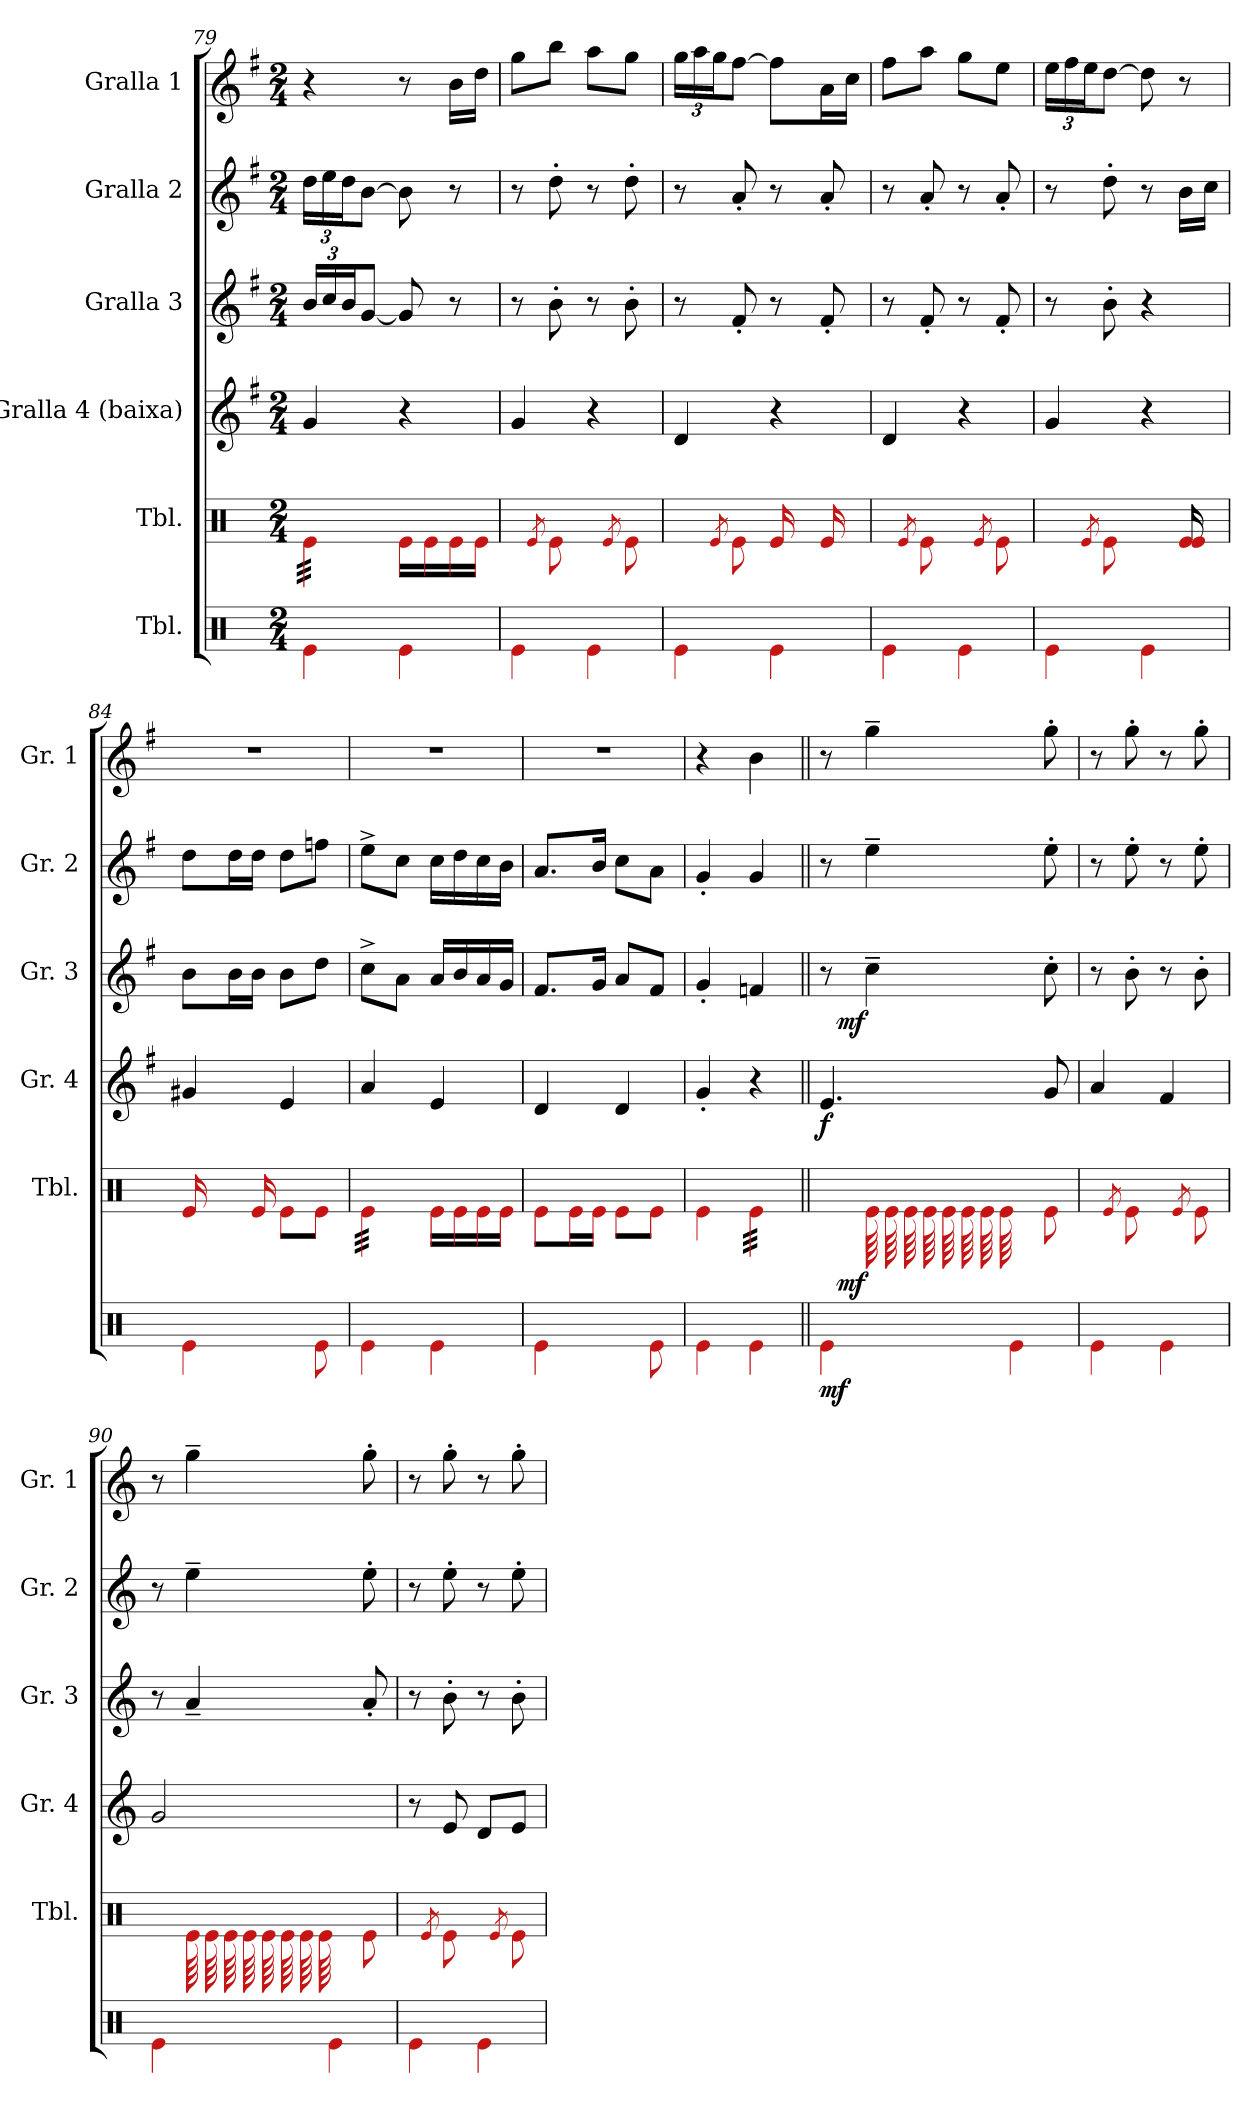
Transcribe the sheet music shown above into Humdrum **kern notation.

**kern	**dynam	**kern	**kern	**dynam	**kern	**dynam	**kern	**dynam	**kern
*part6	*part6	*part5	*part4	*part4	*part3	*part3	*part2	*part2	*part1
*staff6	*staff6	*staff5	*staff4	*staff4	*staff3	*staff3	*staff2	*staff2	*staff1
*I"Tbl.	*	*I"Tbl.	*I"Gralla 4 (baixa)	*	*I"Gralla 3	*	*I"Gralla 2	*	*I"Gralla 1
*	*	*I'Tbl.	*I'Gr. 4	*	*I'Gr. 3	*	*I'Gr. 2	*	*I'Gr. 1
*clefX	*	*clefX	*clefG2	*	*clefG2	*	*clefG2	*	*clefG2
*k[]	*	*k[]	*k[f#]	*	*k[f#]	*	*k[f#]	*	*k[f#]
*	*	*	*G:	*	*G:	*	*G:	*	*G:
*M2/4	*	*M2/4	*M2/4	*	*M2/4	*	*M2/4	*	*M2/4
*	*	*	*	*	*Xbrackettup	*	*Xbrackettup	*	*
=79	=79	=79	=79	=79	=79	=79	=79	=79	=79
*	*	*tremolo	*	*	*	*	*	*	*
4e\	.	32e\LLL	4g/	.	24b/LL	.	24dd\LL	.	4r
.	.	32e\	.	.	.	.	.	.	.
.	.	.	.	.	24cc/	.	24ee\	.	.
.	.	32e\	.	.	.	.	.	.	.
.	.	.	.	.	24b/J	.	24dd\J	.	.
.	.	32e\	.	.	.	.	.	.	.
.	.	32e\	.	.	[8g/J	.	[8b\J	.	.
.	.	32e\	.	.	.	.	.	.	.
.	.	32e\	.	.	.	.	.	.	.
.	.	32e\JJJ	.	.	.	.	.	.	.
*	*	*Xtremolo	*	*	*	*	*	*	*
4e\	.	16e\LL	4r	.	8g/]	.	8b\]	.	8r
.	.	16e\	.	.	.	.	.	.	.
.	.	16e\	.	.	8r	.	8r	.	16b\LL
.	.	16e\JJ	.	.	.	.	.	.	16dd\JJ
=80	=80	=80	=80	=80	=80	=80	=80	=80	=80
4e\	.	8ryy	4g/	.	8r	.	8r	.	8gg\L
.	.	8qe/	.	.	.	.	.	.	.
.	.	8e\	.	.	8b'\	.	8dd'\	.	8bb\J
4e\	.	8ryy	4r	.	8r	.	8r	.	8aa\L
.	.	8qe/	.	.	.	.	.	.	.
.	.	8e\	.	.	8b'\	.	8dd'\	.	8gg\J
!!LO:PB:g=z
=81	=81	=81	=81	=81	=81	=81	=81	=81	=81
*	*	*	*	*	*	*	*	*	*Xbrackettup
4e\	.	8ryy	4d/	.	8r	.	8r	.	24gg\LL
.	.	.	.	.	.	.	.	.	24aa\
.	.	.	.	.	.	.	.	.	24gg\J
.	.	8qe/	.	.	.	.	.	.	.
.	.	8e\	.	.	8f#'/	.	8a'/	.	[8ff#\J
4e\	.	16e/	4r	.	8r	.	8r	.	8ff#\L]
.	.	16ryy	.	.	.	.	.	.	.
.	.	16e/	.	.	8f#'/	.	8a'/	.	16a\L
.	.	16ryy	.	.	.	.	.	.	16cc\JJ
=82	=82	=82	=82	=82	=82	=82	=82	=82	=82
4e\	.	8ryy	4d/	.	8r	.	8r	.	8ff#\L
.	.	8qe/	.	.	.	.	.	.	.
.	.	8e\	.	.	8f#'/	.	8a'/	.	8aa\J
4e\	.	8ryy	4r	.	8r	.	8r	.	8gg\L
.	.	8qe/	.	.	.	.	.	.	.
.	.	8e\	.	.	8f#'/	.	8a'/	.	8ee\J
=83	=83	=83	=83	=83	=83	=83	=83	=83	=83
4e\	.	8ryy	4g/	.	8r	.	8r	.	24ee\LL
.	.	.	.	.	.	.	.	.	24ff#\
.	.	.	.	.	.	.	.	.	24ee\J
.	.	8qe/	.	.	.	.	.	.	.
.	.	8e\	.	.	8b'\	.	8dd'\	.	[8dd\J
4e\	.	8ryy	4r	.	4r	.	8r	.	8dd\]
.	.	16e/ 16e/	.	.	.	.	16b\LL	.	8r
.	.	16ryy	.	.	.	.	16cc\JJ	.	.
=84	=84	=84	=84	=84	=84	=84	=84	=84	=84
4e\	.	16e/	4g#X/	.	8b\L	.	8dd\L	.	2r
.	.	8ryy	.	.	.	.	.	.	.
.	.	.	.	.	16b\L	.	16dd\L	.	.
.	.	16e/	.	.	16b\JJ	.	16dd\JJ	.	.
8ryy	.	8e\L	4e/	.	8b\L	.	8dd\L	.	.
8e\	.	8e\J	.	.	8dd\J	.	8ffn\J	.	.
=85	=85	=85	=85	=85	=85	=85	=85	=85	=85
*	*	*tremolo	*	*	*	*	*	*	*
4e\	.	32e\LLL	4a/	.	8cc^\L	.	8ee^\L	.	2r
.	.	32e\	.	.	.	.	.	.	.
.	.	32e\	.	.	.	.	.	.	.
.	.	32e\	.	.	.	.	.	.	.
.	.	32e\	.	.	8a\J	.	8cc\J	.	.
.	.	32e\	.	.	.	.	.	.	.
.	.	32e\	.	.	.	.	.	.	.
.	.	32e\JJJ	.	.	.	.	.	.	.
*	*	*Xtremolo	*	*	*	*	*	*	*
4e\	.	16e\LL	4e/	.	16a/LL	.	16cc\LL	.	.
.	.	16e\	.	.	16b/	.	16dd\	.	.
.	.	16e\	.	.	16a/	.	16cc\	.	.
.	.	16e\JJ	.	.	16g/JJ	.	16b\JJ	.	.
=86	=86	=86	=86	=86	=86	=86	=86	=86	=86
4e\	.	8e\L	4d/	.	8.f#/L	.	8.a/L	.	2r
.	.	16e\L	.	.	.	.	.	.	.
.	.	16e\JJ	.	.	16g/Jk	.	16b/Jk	.	.
8ryy	.	8e\L	4d/	.	8a/L	.	8cc\L	.	.
8e\	.	8e\J	.	.	8f#/J	.	8a\J	.	.
=87	=87	=87	=87	=87	=87	=87	=87	=87	=87
4e\	.	4e\	4g'/	.	4g'/	.	4g'/	.	4r
*	*	*tremolo	*	*	*	*	*	*	*
4e\	.	32e\LLL	4r	.	4fn/	.	4g/	.	4b\
.	.	32e\	.	.	.	.	.	.	.
.	.	32e\	.	.	.	.	.	.	.
.	.	32e\	.	.	.	.	.	.	.
.	.	32e\	.	.	.	.	.	.	.
.	.	32e\	.	.	.	.	.	.	.
.	.	32e\	.	.	.	.	.	.	.
.	.	32e\JJJ	.	.	.	.	.	.	.
=88||	=88||	=88||	=88||	=88||	=88||	=88||	=88||	=88||	=88||
*	*	*	*k[]	*	*k[]	*	*k[]	*	*k[]
*	*	*	*C:	*	*C:	*	*C:	*	*C:
!	!LO:DY:b	!	!	!LO:DY:b	!	!	!	!	!
*^	*	*	*	*	*^	*	*^	*	*
4e\	24ryy	mf	8ryy	4.e/	f	8r	24ryy	.	8r	24ryy	.	8r
!	!	!LO:DY:a	!	!	!	!	!	!LO:DY:b	!	!	!LO:DY:a	!
!	!	!	!	!	!	!	!	!	!	!	!LO:DY:n=1:b	!
.	3ryy	mf	.	.	.	.	3ryy	mf	.	3ryy	mf mf	.
.	.	.	64e\	.	.	4cc~\	.	.	4ee~\	.	.	4gg~\
.	.	.	64e\	.	.	.	.	.	.	.	.	.
.	.	.	64e\	.	.	.	.	.	.	.	.	.
.	.	.	64e\	.	.	.	.	.	.	.	.	.
.	.	.	64e\	.	.	.	.	.	.	.	.	.
.	.	.	64e\	.	.	.	.	.	.	.	.	.
.	.	.	64e\	.	.	.	.	.	.	.	.	.
.	.	.	64e\	.	.	.	.	.	.	.	.	.
*	*	*	*Xtremolo	*	*	*	*	*	*	*	*	*
4e\	.	.	8ryy	.	.	.	.	.	.	.	.	.
.	12.ryy	.	8e\	8g/	.	8cc'\	12.ryy	.	8ee'\	12.ryy	.	8gg'\
*	*	*	*	*	*	*v	*v	*	*	*	*	*
*v	*v	*	*	*	*	*	*	*v	*v	*	*
!!LO:LB:g=z
=89	=89	=89	=89	=89	=89	=89	=89	=89	=89
4e\	.	8ryy	4a/	.	8r	.	8r	.	8r
.	.	8qe/	.	.	.	.	.	.	.
.	.	8e\	.	.	8b'\	.	8ee'\	.	8gg'\
4e\	.	8ryy	4f/	.	8r	.	8r	.	8r
.	.	8qe/	.	.	.	.	.	.	.
.	.	8e\	.	.	8b'\	.	8ee'\	.	8gg'\
=90	=90	=90	=90	=90	=90	=90	=90	=90	=90
4e\	.	8ryy	2g/	.	8r	.	8r	.	8r
*	*	*tremolo	*	*	*	*	*	*	*
.	.	64e\	.	.	4a~/	.	4ee~\	.	4gg~\
.	.	64e\	.	.	.	.	.	.	.
.	.	64e\	.	.	.	.	.	.	.
.	.	64e\	.	.	.	.	.	.	.
.	.	64e\	.	.	.	.	.	.	.
.	.	64e\	.	.	.	.	.	.	.
.	.	64e\	.	.	.	.	.	.	.
.	.	64e\	.	.	.	.	.	.	.
*	*	*Xtremolo	*	*	*	*	*	*	*
4e\	.	8ryy	.	.	.	.	.	.	.
.	.	8e\	.	.	8a'/	.	8ee'\	.	8gg'\
=91	=91	=91	=91	=91	=91	=91	=91	=91	=91
4e\	.	8ryy	8r	.	8r	.	8r	.	8r
.	.	8qe/	.	.	.	.	.	.	.
.	.	8e\	8e/	.	8b'\	.	8ee'\	.	8gg'\
4e\	.	8ryy	8d/L	.	8r	.	8r	.	8r
.	.	8qe/	.	.	.	.	.	.	.
.	.	8e\	8e/J	.	8b'\	.	8ee'\	.	8gg'\
=	=	=	=	=	=	=	=	=	=
*-	*-	*-	*-	*-	*-	*-	*-	*-	*-
